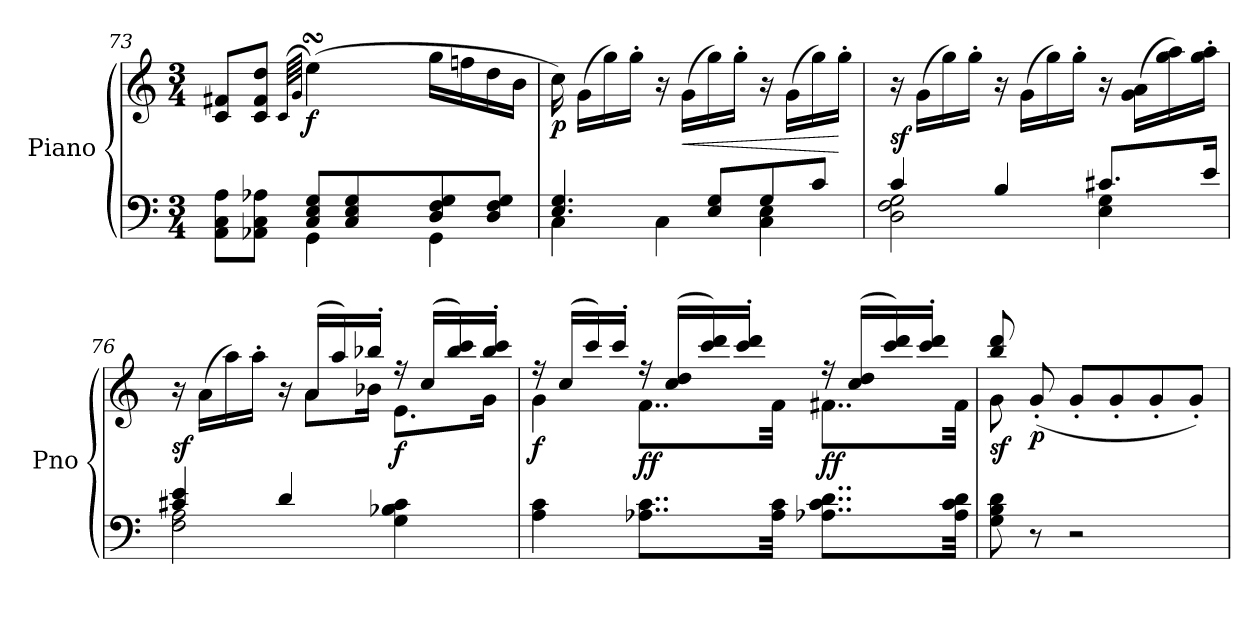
**kern	**kern	**dynam
*part1	*part1	*part1
*staff2	*staff1	*staff1/2
*I"Piano	*	*
*I'Pno	*	*
*clefF4	*clefG2	*
*k[]	*k[]	*
*C:	*C:	*
*M3/4	*M3/4	*
=73	=73	=73
*^	*^	*
8AA\ 8C\ 8A\L	4ryy	8c/ 8f#X/L	4.ryy	.
8AA-X\ 8C\ 8A-X\J	.	8c/ 8f#/ 8dd/J	.	.
.	.	(64qc/LLLL	.	.
.	.	64qg/JJJJ	.	.
!	!	!	!	!LO:DY:b
8C/ 8E/ 8G/L	4GG\	(4eesSsS\)	.	f
8C/ 8E/ 8G/	.	.	32ffnyy	.
.	.	.	32eeyy	.
.	.	.	32ddyy	.
.	.	.	32eeyy	.
8D/ 8F/ 8G/	4GG\	16gg\LL	4ryy	.
.	.	16ffn\	.	.
8D/ 8F/ 8G/J	.	16dd\	.	.
.	.	16b\JJ	.	.
*	*	*v	*v	*
!!LO:LB:g=z
=74	=74	=74	=74
!	!	!	!LO:DY:b
4.E/ 4.G/	4C\	16cc\)	p
.	.	(16g\LL	.
.	.	16gg\)	.
.	.	16gg'\JJ	.
.	4C\	16r	.
!	!	!	!LO:HP:b
.	.	(16g\LL	<
8E/ 8G/L	.	16gg\)	.
.	.	16gg'\JJ	.
8G/	4C\ 4E\	16r	.
.	.	(16g\LL	.
8c/J	.	16gg\)	.
.	.	16gg'\JJ	[
=75	=75	=75	=75
!	!	!	!LO:DY:a=2
4c/	2D\ 2F\ 2G\	16r	sf
.	.	(16g\LL	.
.	.	16gg\)	.
.	.	16gg'\JJ	.
4B/	.	16r	.
.	.	(16g\LL	.
.	.	16gg\)	.
.	.	16gg'\JJ	.
8.c#X/L	4E\ 4G\	16r	.
.	.	(16g\ 16a\LL	.
.	.	16gg\ 16aa\)	.
16e/Jk	.	16gg\' 16aa\'JJ	.
=76	=76	=76	=76
*	*	*^	*
!	!	!	!	!LO:DY:b
4c#X/ 4e/	2F\ 2A\	16r	16ryy	sf
*	*	*v	*v	*
.	.	(16a\LL	.
.	.	16aa\)	.
.	.	16aa'\JJ	.
4d/	.	16r	.
*	*	*^	*
.	.	(16a/LL	8a\L	.
.	.	16aa/)	.	.
.	.	16bb-X'/JJ	16b-X\Jk	.
!	!	!	!	!LO:DY:b
4G\ 4B-X\ 4c#\	4ryy	16rff	8.e\L	f
.	.	(16cc/LL	.	.
.	.	16bb-/ 16ccc/)	.	.
.	.	16bb-/' 16ccc/'JJ	16g\Jk	.
*v	*v	*	*	*
!!LO:PB:g=z	!!
=77	=77	=77	=77
!	!	!	!LO:DY:b
4A\ 4c\	16rff	4g\	f
.	(16cc/LL	.	.
.	16ccc/)	.	.
.	16ccc'/JJ	.	.
!	!	!	!LO:DY:b
8..A-X\ 8..c\L	16rff	8..f\L	ff
.	(16cc/ 16dd/LL	.	.
.	16ccc/ 16ddd/)	.	.
.	16ccc/' 16ddd/'JJ	.	.
32A-\ 32c\Jkk	.	32f\Jkk	.
!	!	!	!LO:DY:b
8..A-X\ 8..c\ 8..d\L	16rff	8..f#X\L	ff
.	(16cc/ 16dd/LL	.	.
.	16ccc/ 16ddd/)	.	.
.	16ccc/' 16ddd/'JJ	.	.
32A-\ 32c\ 32d\Jkk	.	32f#\Jkk	.
=78	=78	=78	=78
!	!	!	!LO:DY:b
8G\ 8B\ 8d\	8bb/ 8ddd/	8g\	sf
!	!	!	!LO:DY:b
8r	(8g'/	2ryy	p
2r	8g'/L	.	.
.	8g'/	.	.
.	8g'/	.	.
.	8g'/J)	8ryy	.
*	*v	*v	*
=	=	=
*-	*-	*-
